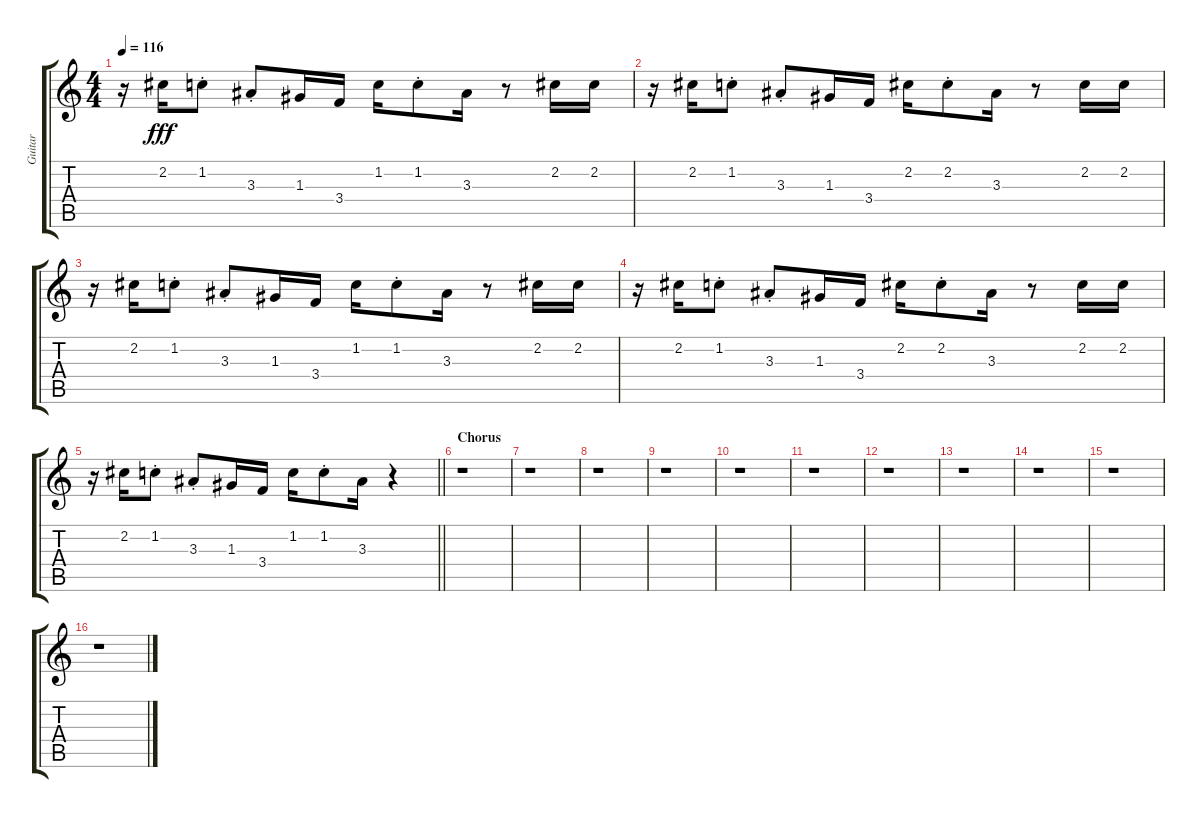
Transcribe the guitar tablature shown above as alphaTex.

\track ("Guitar" "Guitar") {instrument electricguitarmuted}
\staff {score tabs}
\tuning (E4 B3 G3 D3 A2 E2) {hide}
\ts (4 4)
\tempo 116
\clef g2
\ks c
r.16{dy fff} 2.2.16 1.2{st}.8 3.3{st}.8 1.3.16 3.4.16 1.2.16 1.2{st}.8 3.3.16 r.8 2.2.16 2.2.16 |
r.16 2.2.16 1.2{st}.8 3.3{st}.8 1.3.16 3.4.16 2.2.16 2.2{st}.8 3.3.16 r.8 2.2.16 2.2.16 |
r.16 2.2.16 1.2{st}.8 3.3{st}.8 1.3.16 3.4.16 1.2.16 1.2{st}.8 3.3.16 r.8 2.2.16 2.2.16 |
r.16 2.2.16 1.2{st}.8 3.3{st}.8 1.3.16 3.4.16 2.2.16 2.2{st}.8 3.3.16 r.8 2.2.16 2.2.16 |
\barLineRight lightlight
r.16 2.2.16 1.2{st}.8 3.3{st}.8 1.3.16 3.4.16 1.2.16 1.2{st}.8 3.3.16 r.4 |
\section ("" "Chorus")
r.1 |
r.1 |
r.1 |
r.1 |
r.1 |
r.1 |
r.1 |
r.1 |
r.1 |
r.1 |
r.1
